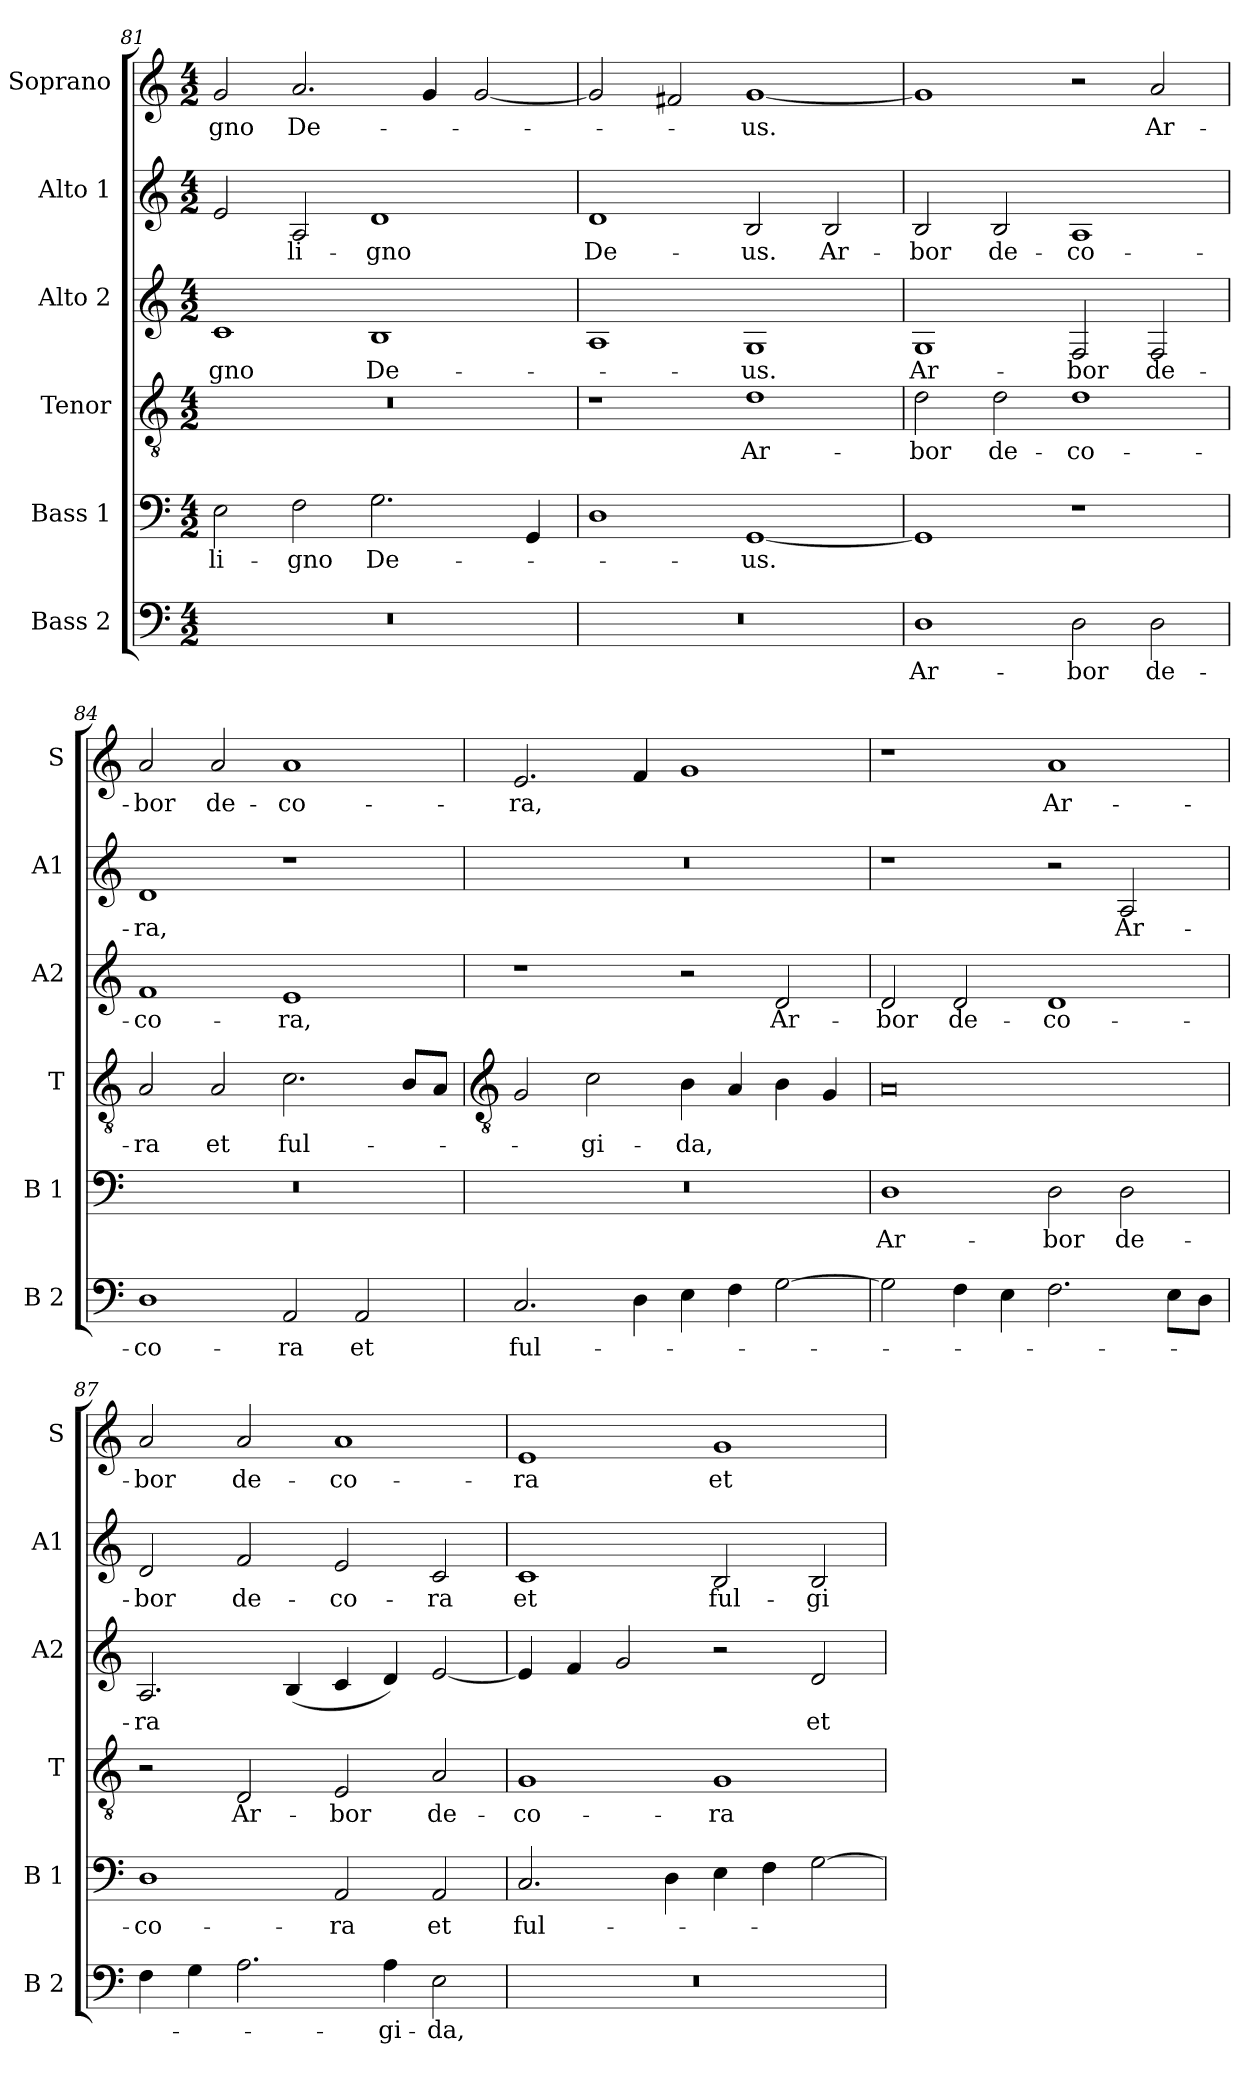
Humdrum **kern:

**kern	**text	**kern	**text	**kern	**text	**kern	**text	**kern	**text	**kern	**text
*part6	*part6	*part5	*part5	*part4	*part4	*part3	*part3	*part2	*part2	*part1	*part1
*staff6	*staff6	*staff5	*staff5	*staff4	*staff4	*staff3	*staff3	*staff2	*staff2	*staff1	*staff1
*I"Bass 2	*	*I"Bass 1	*	*I"Tenor	*	*I"Alto 2	*	*I"Alto 1	*	*I"Soprano	*
*I'B 2	*	*I'B 1	*	*I'T	*	*I'A2	*	*I'A1	*	*I'S	*
*clefF4	*	*clefF4	*	*clefGv2	*	*clefG2	*	*clefG2	*	*clefG2	*
*M4/2	*	*M4/2	*	*M4/2	*	*M4/2	*	*M4/2	*	*M4/2	*
=81	=81	=81	=81	=81	=81	=81	=81	=81	=81	=81	=81
!LO:N:vis=1	!	!	!LO:LY:b:cj	!LO:N:vis=1	!	!	!LO:LY:b:cj	!	!	!	!LO:LY:b:cj
0r	.	2E\	li-	0r	.	1c	-gno	2e/	.	2g/	-gno
!	!	!	!LO:LY:b:cj	!	!	!	!	!	!LO:LY:b:cj	!	!LO:LY:b:cj
.	.	2F\	-gno	.	.	.	.	2A/	li-	2.a/	De-
!	!	!	!LO:LY:b:cj	!	!	!	!LO:LY:b:cj	!	!LO:LY:b:cj	!	!
.	.	2.G\	De-	.	.	1B	De-	1d	-gno	.	.
.	.	.	.	.	.	.	.	.	.	4g/	.
.	.	.	.	.	.	.	.	.	.	[<2g/	.
.	.	4GG/	.	.	.	.	.	.	.	.	.
=82	=82	=82	=82	=82	=82	=82	=82	=82	=82	=82	=82
!LO:N:vis=1	!	!	!	!	!	!	!	!	!LO:LY:b:cj	!	!
0r	.	1D	.	1r	.	1A	.	1d	De-	2g/]	.
.	.	.	.	.	.	.	.	.	.	2f#X/	.
!	!	!	!LO:LY:b:cj	!	!LO:LY:b:cj	!	!LO:LY:b:cj	!	!LO:LY:b:cj	!	!LO:LY:b:cj
.	.	[<1GG	-us.	1d	Ar-	1G	-us.	2B/	-us.	[<1g	-us.
!	!	!	!	!	!	!	!	!	!LO:LY:b:cj	!	!
.	.	.	.	.	.	.	.	2B/	Ar-	.	.
=83	=83	=83	=83	=83	=83	=83	=83	=83	=83	=83	=83
!	!LO:LY:b:cj	!	!	!	!LO:LY:b:cj	!	!LO:LY:b:cj	!	!LO:LY:b:cj	!	!
1D	Ar-	1GG]	.	2d\	-bor	1G	Ar-	2B/	-bor	1g]	.
!	!	!	!	!	!LO:LY:b:cj	!	!	!	!LO:LY:b:cj	!	!
.	.	.	.	2d\	de-	.	.	2B/	de-	.	.
!	!LO:LY:b:cj	!	!	!	!LO:LY:b:cj	!	!LO:LY:b:cj	!	!LO:LY:b:cj	!	!
2D\	-bor	1r	.	1d	-co-	2F/	-bor	1A	-co-	2r	.
!	!LO:LY:b:cj	!	!	!	!	!	!LO:LY:b:cj	!	!	!	!LO:LY:b:cj
2D\	de-	.	.	.	.	2F/	de-	.	.	2a/	Ar-
=84	=84	=84	=84	=84	=84	=84	=84	=84	=84	=84	=84
!	!LO:LY:b:cj	!LO:N:vis=1	!	!	!LO:LY:b:cj	!	!LO:LY:b:cj	!	!LO:LY:b:cj	!	!LO:LY:b:cj
1D	-co-	0r	.	2A/	-ra	1f	-co-	1d	-ra,	2a/	-bor
!	!	!	!	!	!LO:LY:b:cj	!	!	!	!	!	!LO:LY:b:cj
.	.	.	.	2A/	et	.	.	.	.	2a/	de-
!	!LO:LY:b:cj	!	!	!	!LO:LY:b:cj	!	!LO:LY:b:cj	!	!	!	!LO:LY:b:cj
2AA/	-ra	.	.	2.c\	ful-	1e	-ra,	1r	.	1a	-co-
!	!LO:LY:b:cj	!	!	!	!	!	!	!	!	!	!
2AA/	et	.	.	.	.	.	.	.	.	.	.
.	.	.	.	8B/L	.	.	.	.	.	.	.
.	.	.	.	8A/J	.	.	.	.	.	.	.
!!LO:PB:g=z
=85	=85	=85	=85	=85	=85	=85	=85	=85	=85	=85	=85
*	*	*	*	*clefGv2	*	*	*	*	*	*	*
!	!LO:LY:b:cj	!LO:N:vis=1	!	!	!	!	!	!LO:N:vis=1	!	!	!LO:LY:b:cj
2.C/	ful-	0r	.	2G/	.	1r	.	0r	.	2.e/	-ra,
!	!	!	!	!	!LO:LY:b:cj	!	!	!	!	!	!
.	.	.	.	2c\	-gi-	.	.	.	.	.	.
4D\	.	.	.	.	.	.	.	.	.	4f/	.
!	!	!	!	!	!LO:LY:b:cj	!	!	!	!	!	!
4E\	.	.	.	4B\	-da,	2r	.	.	.	1g	.
4F\	.	.	.	4A/	.	.	.	.	.	.	.
!	!	!	!	!	!	!	!LO:LY:b:cj	!	!	!	!
[>2G\	.	.	.	4B\	.	2d/	Ar-	.	.	.	.
.	.	.	.	4G/	.	.	.	.	.	.	.
=86	=86	=86	=86	=86	=86	=86	=86	=86	=86	=86	=86
!	!	!	!LO:LY:b:cj	!	!	!	!LO:LY:b:cj	!	!	!	!
2G\]	.	1D	Ar-	0A	.	2d/	-bor	1r	.	1r	.
!	!	!	!	!	!	!	!LO:LY:b:cj	!	!	!	!
4F\	.	.	.	.	.	2d/	de-	.	.	.	.
4E\	.	.	.	.	.	.	.	.	.	.	.
!	!	!	!LO:LY:b:cj	!	!	!	!LO:LY:b:cj	!	!	!	!LO:LY:b:cj
2.F\	.	2D\	-bor	.	.	1d	-co-	2r	.	1a	Ar-
!	!	!	!LO:LY:b:cj	!	!	!	!	!	!LO:LY:b:cj	!	!
.	.	2D\	de-	.	.	.	.	2A/	Ar-	.	.
8E\L	.	.	.	.	.	.	.	.	.	.	.
8D\J	.	.	.	.	.	.	.	.	.	.	.
=87	=87	=87	=87	=87	=87	=87	=87	=87	=87	=87	=87
!	!	!	!LO:LY:b:cj	!	!	!	!LO:LY:b:cj	!	!LO:LY:b:cj	!	!LO:LY:b:cj
4F\	.	1D	-co-	2r	.	2.A/	-ra	2d/	-bor	2a/	-bor
4G\	.	.	.	.	.	.	.	.	.	.	.
!	!	!	!	!	!LO:LY:b	!	!	!	!LO:LY:b:cj	!	!LO:LY:b:cj
2.A\	.	.	.	2D/	Ar-	.	.	2f/	de-	2a/	de-
.	.	.	.	.	.	(>4B/	.	.	.	.	.
!	!	!	!LO:LY:b:cj	!	!LO:LY:b:rj	!	!	!	!LO:LY:b:cj	!	!LO:LY:b:cj
.	.	2AA/	-ra	2E/	-bor	4c/	.	2e/	-co-	1a	-co-
!	!LO:LY:b	!	!	!	!	!	!	!	!	!	!
4A\	-gi-	.	.	.	.	4d/)	.	.	.	.	.
!	!LO:LY:b:rj	!	!LO:LY:b:cj	!	!LO:LY:b:cj	!	!	!	!LO:LY:b:cj	!	!
2E\	-da,	2AA/	et	2A/	de-	[<2e/	.	2c/	-ra	.	.
=88	=88	=88	=88	=88	=88	=88	=88	=88	=88	=88	=88
!LO:N:vis=1	!	!	!LO:LY:b:cj	!	!LO:LY:b:cj	!	!	!	!LO:LY:b:cj	!	!LO:LY:b:cj
0r	.	2.C/	ful-	1G	-co-	4e/]	.	1c	et	1e	-ra
.	.	.	.	.	.	4f/	.	.	.	.	.
.	.	.	.	.	.	2g/	.	.	.	.	.
.	.	4D\	.	.	.	.	.	.	.	.	.
!	!	!	!	!	!LO:LY:b:cj	!	!	!	!LO:LY:b:cj	!	!LO:LY:b:cj
.	.	4E\	.	1G	-ra	2r	.	2B/	ful-	1g	et
.	.	4F\	.	.	.	.	.	.	.	.	.
!	!	!	!	!	!	!	!LO:LY:b:cj	!	!LO:LY:b:cj	!	!
.	.	[>2G\	.	.	.	2d/	et	2B/	-gi-	.	.
=	=	=	=	=	=	=	=	=	=	=	=
*-	*-	*-	*-	*-	*-	*-	*-	*-	*-	*-	*-
